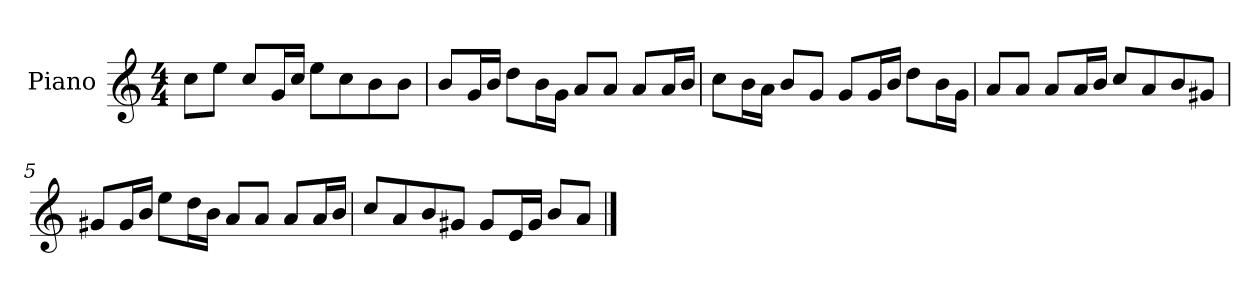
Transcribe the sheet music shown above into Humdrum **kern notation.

**kern
*part1
*staff1
*I"Piano
*I'P-no
*clefG2
*k[]
*M4/4
*MM90
=1
8cc\L
8ee\J
8cc/L
16g/L
16cc/JJ
8ee\L
8cc\
8b\
8b\J
=2
8b/L
16g/L
16b/JJ
8dd\L
16b\L
16g\JJ
8a/L
8a/J
8a/L
16a/L
16b/JJ
=3
8cc\L
16b\L
16a\JJ
8b/L
8g/J
8g/L
16g/L
16b/JJ
8dd\L
16b\L
16g\JJ
=4
8a/L
8a/J
8a/L
16a/L
16b/JJ
8cc/L
8a/
8b/
8g#X/J
!!LO:LB:g=z
=5
8g#X/L
16g#/L
16b/JJ
8ee\L
16dd\L
16b\JJ
8a/L
8a/J
8a/L
16a/L
16b/JJ
=6
8cc/L
8a/
8b/
8g#X/J
8g#/L
16e/L
16g#/JJ
8b/L
8a/J
==
*-
